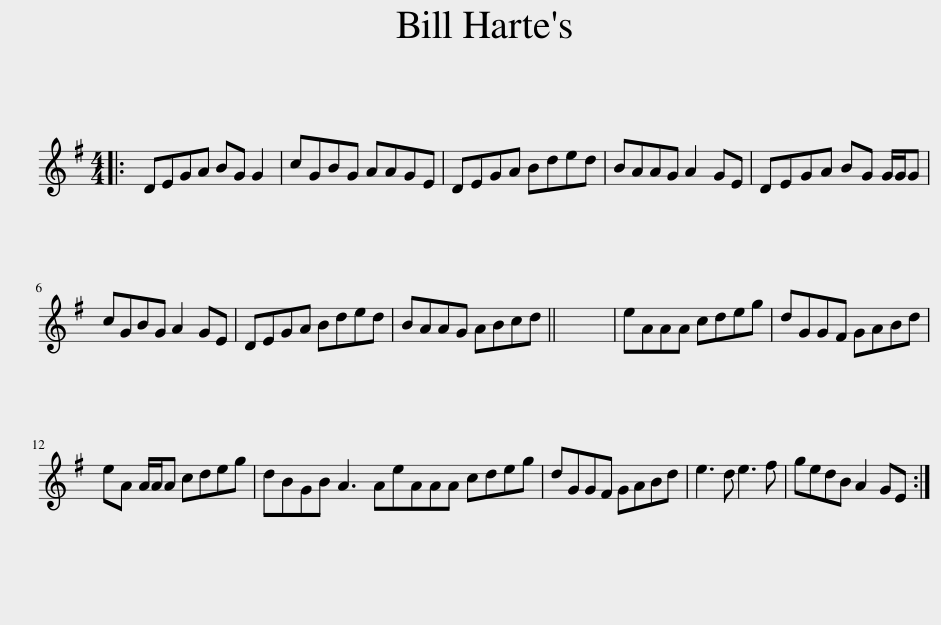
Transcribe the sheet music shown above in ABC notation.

X:1
L:1/8
M:4/4
I:linebreak $
K:G
V:1 treble
V:1
|: DEGA BG G2 | cGBG AAGE | DEGA Bded | BAAG A2 GE | DEGA BG G/G/G |$ %5
 cGBG A2 GE | DEGA Bded | BAAG ABcd || x8 | eAAA cdeg | %10
 dGGF GABd |$ eA A/A/A cdeg | dBGB A3 AeAAA cdeg | dGGF GABd | e3 d e3 f | %15
 gedB A2 GE :| %16
